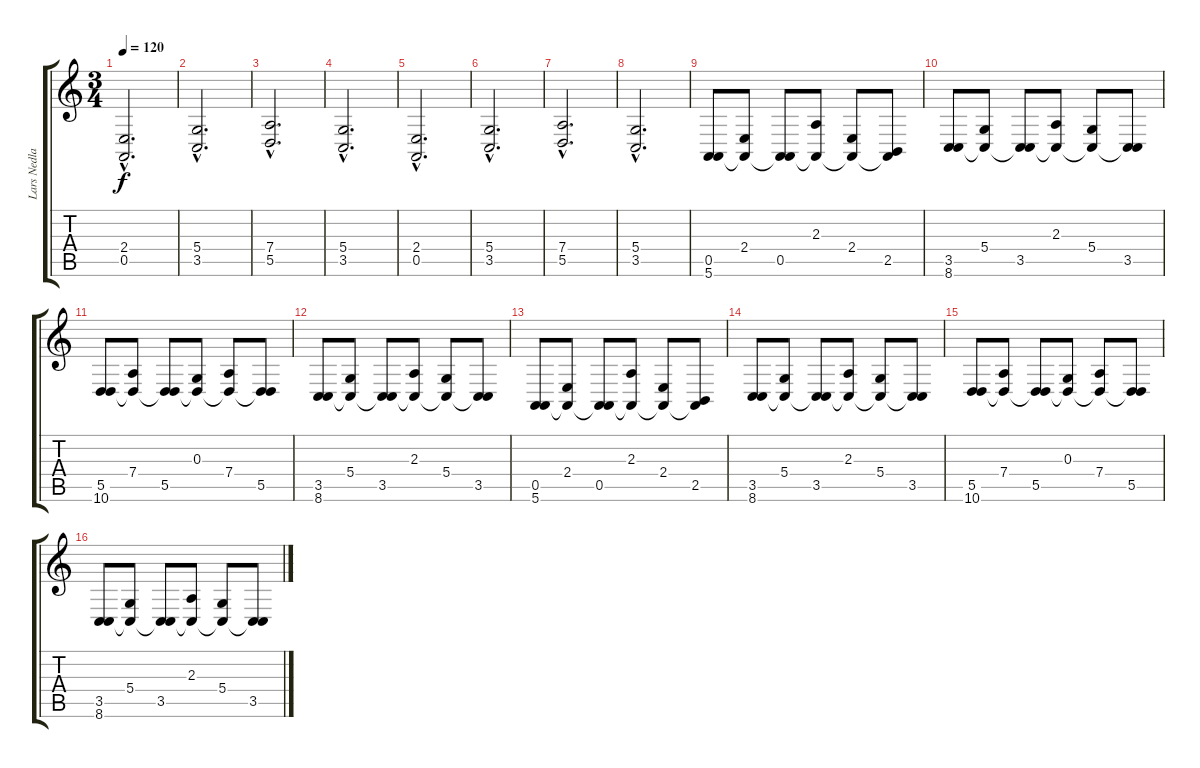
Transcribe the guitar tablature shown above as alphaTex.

\track ("Lars Nedland" "Lars Nedla") {instrument stringensemble1}
\staff {score tabs}
\tuning (E4 B3 G3 D3 A2 E2) {hide}
\ts (3 4)
\tempo 120
\clef g2
\ks c
(2.4{hac} 0.5{hac}).2{d dy f volume 7 instrument stringensemble1} |
(5.4{hac} 3.5{hac}).2{d} |
(7.4{hac} 5.5{hac}).2{d} |
(5.4{hac} 3.5{hac}).2{d} |
(2.4{hac} 0.5{hac}).2{d} |
(5.4{hac} 3.5{hac}).2{d} |
(7.4{hac} 5.5{hac}).2{d} |
(5.4{hac} 3.5{hac}).2{d} |
(0.5 5.6).8{volume 12} (2.4 5.6{t}).8 (0.5 5.6{t}).8 (2.3 5.6{t}).8 (2.4 5.6{t}).8 (2.5 5.6{t}).8 |
(3.5 8.6).8 (5.4 8.6{t}).8 (3.5 8.6{t}).8 (2.3 8.6{t}).8 (5.4 8.6{t}).8 (3.5 8.6{t}).8 |
(5.5 10.6).8 (7.4 10.6{t}).8 (5.5 10.6{t}).8 (0.3 10.6{t}).8 (7.4 10.6{t}).8 (5.5 10.6{t}).8 |
(3.5 8.6).8 (5.4 8.6{t}).8 (3.5 8.6{t}).8 (2.3 8.6{t}).8 (5.4 8.6{t}).8 (3.5 8.6{t}).8 |
(0.5 5.6).8 (2.4 5.6{t}).8 (0.5 5.6{t}).8 (2.3 5.6{t}).8 (2.4 5.6{t}).8 (2.5 5.6{t}).8 |
(3.5 8.6).8 (5.4 8.6{t}).8 (3.5 8.6{t}).8 (2.3 8.6{t}).8 (5.4 8.6{t}).8 (3.5 8.6{t}).8 |
(5.5 10.6).8 (7.4 10.6{t}).8 (5.5 10.6{t}).8 (0.3 10.6{t}).8 (7.4 10.6{t}).8 (5.5 10.6{t}).8 |
(3.5 8.6).8 (5.4 8.6{t}).8 (3.5 8.6{t}).8 (2.3 8.6{t}).8 (5.4 8.6{t}).8 (3.5 8.6{t}).8
